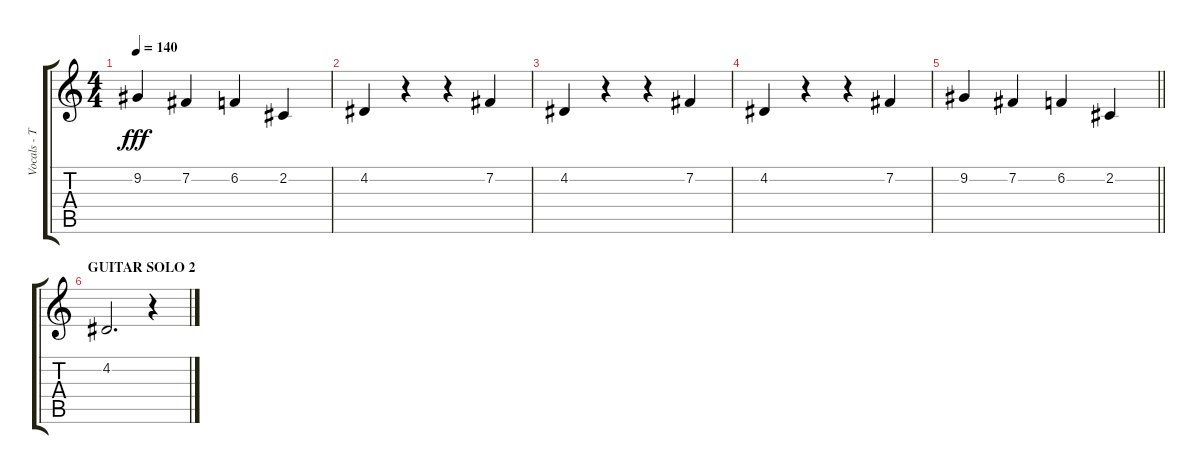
\track ("Vocals - Tony Martin" "Vocals - T") {instrument violin}
\staff {score tabs}
\tuning (E4 B3 G3 D3 A2 E2) {hide}
\ts (4 4)
\tempo 140
\clef g2
\ks c
9.2.4{dy fff} 7.2.4 6.2.4 2.2.4 |
4.2.4 r.4 r.4 7.2.4 |
4.2.4 r.4 r.4 7.2.4 |
4.2.4 r.4 r.4 7.2.4 |
\barLineRight lightlight
9.2.4 7.2.4 6.2.4 2.2.4 |
\section ("" "GUITAR SOLO 2")
4.2.2{d} r.4
